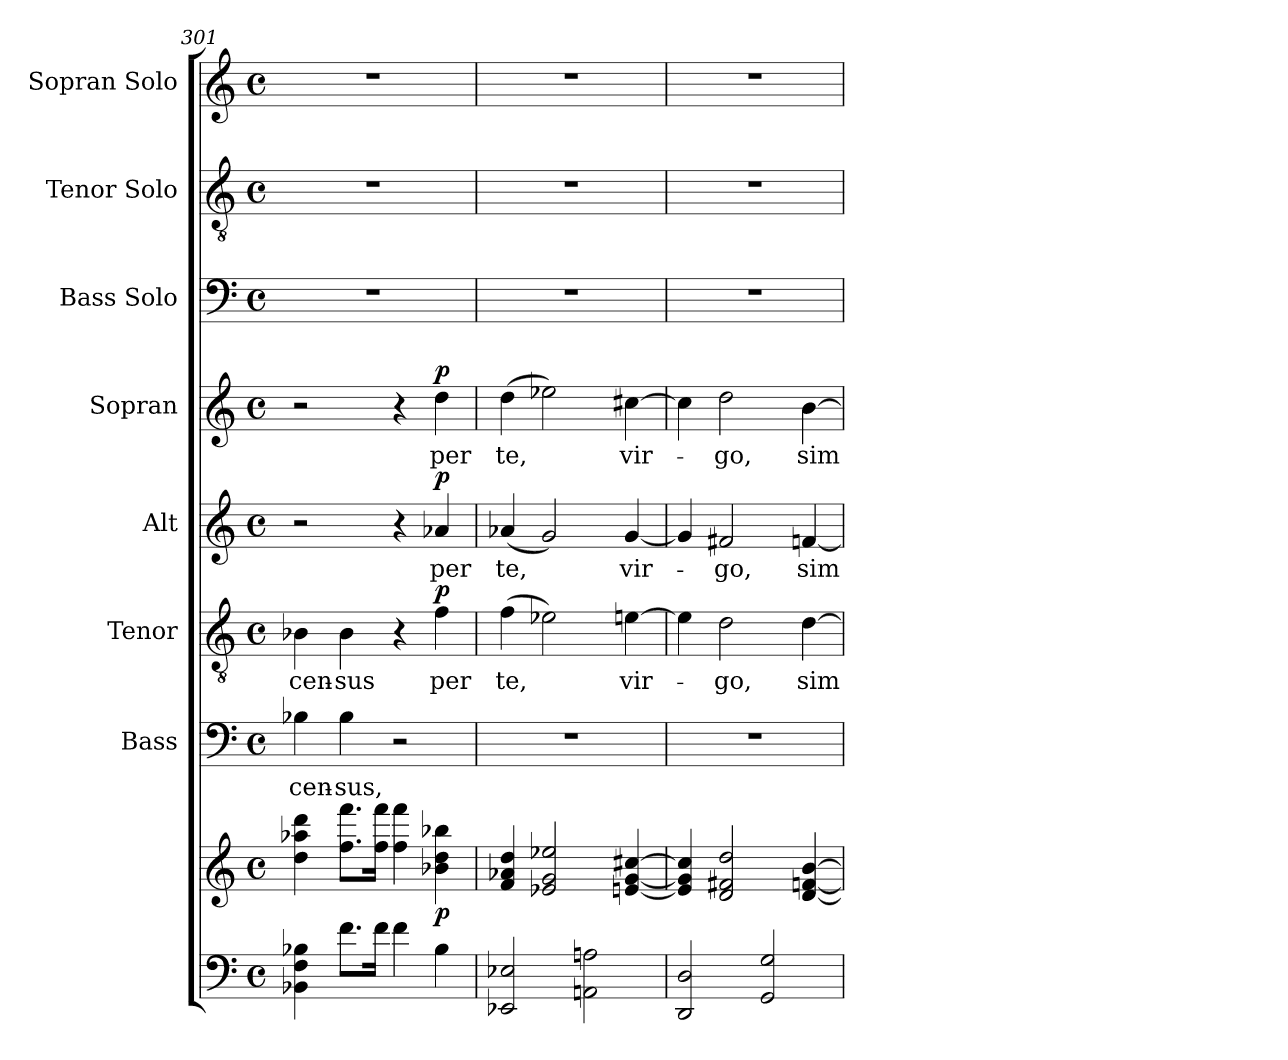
**kern	**kern	**dynam	**kern	**text	**kern	**text	**dynam	**kern	**text	**dynam	**kern	**text	**dynam	**kern	**kern	**kern
*part8	*part8	*part8	*part7	*part7	*part6	*part6	*part6	*part5	*part5	*part5	*part4	*part4	*part4	*part3	*part2	*part1
*staff9	*staff8	*staff8/9	*staff7	*staff7	*staff6	*staff6	*staff6	*staff5	*staff5	*staff5	*staff4	*staff4	*staff4	*staff3	*staff2	*staff1
*	*	*	*I"Bass	*	*I"Tenor	*	*	*I"Alt	*	*	*I"Sopran	*	*	*I"Bass Solo	*I"Tenor Solo	*I"Sopran Solo
*	*	*	*I'B.	*	*I'T.	*	*	*I'A.	*	*	*I'S.	*	*	*I'B. Solo	*I'T. Solo	*I'S. Solo
*clefF4	*clefG2	*	*clefF4	*	*clefGv2	*	*	*clefG2	*	*	*clefG2	*	*	*clefF4	*clefGv2	*clefG2
*k[]	*k[]	*	*k[]	*	*k[]	*	*	*k[]	*	*	*k[]	*	*	*k[]	*k[]	*k[]
*C:	*C:	*	*C:	*	*C:	*	*	*C:	*	*	*C:	*	*	*C:	*C:	*C:
*M4/4	*M4/4	*	*M4/4	*	*M4/4	*	*	*M4/4	*	*	*M4/4	*	*	*M4/4	*M4/4	*M4/4
*met(c)	*met(c)	*	*met(c)	*	*met(c)	*	*	*met(c)	*	*	*met(c)	*	*	*met(c)	*met(c)	*met(c)
=301	=301	=301	=301	=301	=301	=301	=301	=301	=301	=301	=301	=301	=301	=301	=301	=301
!	!	!	!	!LO:LY:b	!	!LO:LY:b	!	!	!	!	!	!	!	!	!	!
4BB-X\ 4F\ 4B-X\	4dd\ 4aa-X\ 4ddd\	.	4B-X\	-cen-	4B-X\	-cen-	.	2r	.	.	2r	.	.	1r	1r	1r
!	!	!	!	!LO:LY:b	!	!LO:LY:b	!	!	!	!	!	!	!	!	!	!
8.f\L	8.ff\ 8.fff\L	.	4B-\	-sus,	4B-\	-sus	.	.	.	.	.	.	.	.	.	.
16f\Jk	16ff\ 16fff\Jk	.	.	.	.	.	.	.	.	.	.	.	.	.	.	.
4f\	4ff\ 4fff\	.	2r	.	4r	.	.	4r	.	.	4r	.	.	.	.	.
!	!	!LO:DY:b	!	!	!	!LO:LY:b	!LO:DY:a	!	!LO:LY:b	!LO:DY:a	!	!LO:LY:b	!LO:DY:a	!	!	!
4B-\	4b-X\ 4dd\ 4bb-X\	p	.	.	4f\	per	p	4a-X/	per	p	4dd\	per	p	.	.	.
!!LO:LB:g=z
=302	=302	=302	=302	=302	=302	=302	=302	=302	=302	=302	=302	=302	=302	=302	=302	=302
!	!	!	!	!	!	!LO:LY:b	!	!	!LO:LY:b	!	!	!LO:LY:b	!	!	!	!
2EE-X/ 2E-X/	4f/ 4a-X/ 4dd/	.	1r	.	(>4f\	te,	.	(<4a-X/	te,	.	(>4dd\	te,	.	1r	1r	1r
.	2e-X/ 2g/ 2ee-X/	.	.	.	2e-X\)	.	.	2g/)	.	.	2ee-X\)	.	.	.	.	.
2AAn\ 2An\	.	.	.	.	.	.	.	.	.	.	.	.	.	.	.	.
!	!	!	!	!	!	!LO:LY:b	!	!	!LO:LY:b	!	!	!LO:LY:b	!	!	!	!
.	[4en/ [4g/ [4cc#X/	.	.	.	[4en\	vir-	.	[4g/	vir-	.	[4cc#X\	vir-	.	.	.	.
=303	=303	=303	=303	=303	=303	=303	=303	=303	=303	=303	=303	=303	=303	=303	=303	=303
2DD/ 2D/	4e/] 4g/] 4cc#/]	.	1r	.	4e\]	.	.	4g/]	.	.	4cc#\]	.	.	1r	1r	1r
!	!	!	!	!	!	!LO:LY:b	!	!	!LO:LY:b	!	!	!LO:LY:b	!	!	!	!
.	2d/ 2f#X/ 2dd/	.	.	.	2d\	-go,	.	2f#X/	-go,	.	2dd\	-go,	.	.	.	.
2GG/ 2G/	.	.	.	.	.	.	.	.	.	.	.	.	.	.	.	.
!	!	!	!	!	!	!LO:LY:b	!	!	!LO:LY:b	!	!	!LO:LY:b	!	!	!	!
.	[4d/ [4fn/ [4b/	.	.	.	[4d\	sim	.	[4fn/	sim	.	[4b\	sim	.	.	.	.
=	=	=	=	=	=	=	=	=	=	=	=	=	=	=	=	=
*-	*-	*-	*-	*-	*-	*-	*-	*-	*-	*-	*-	*-	*-	*-	*-	*-
